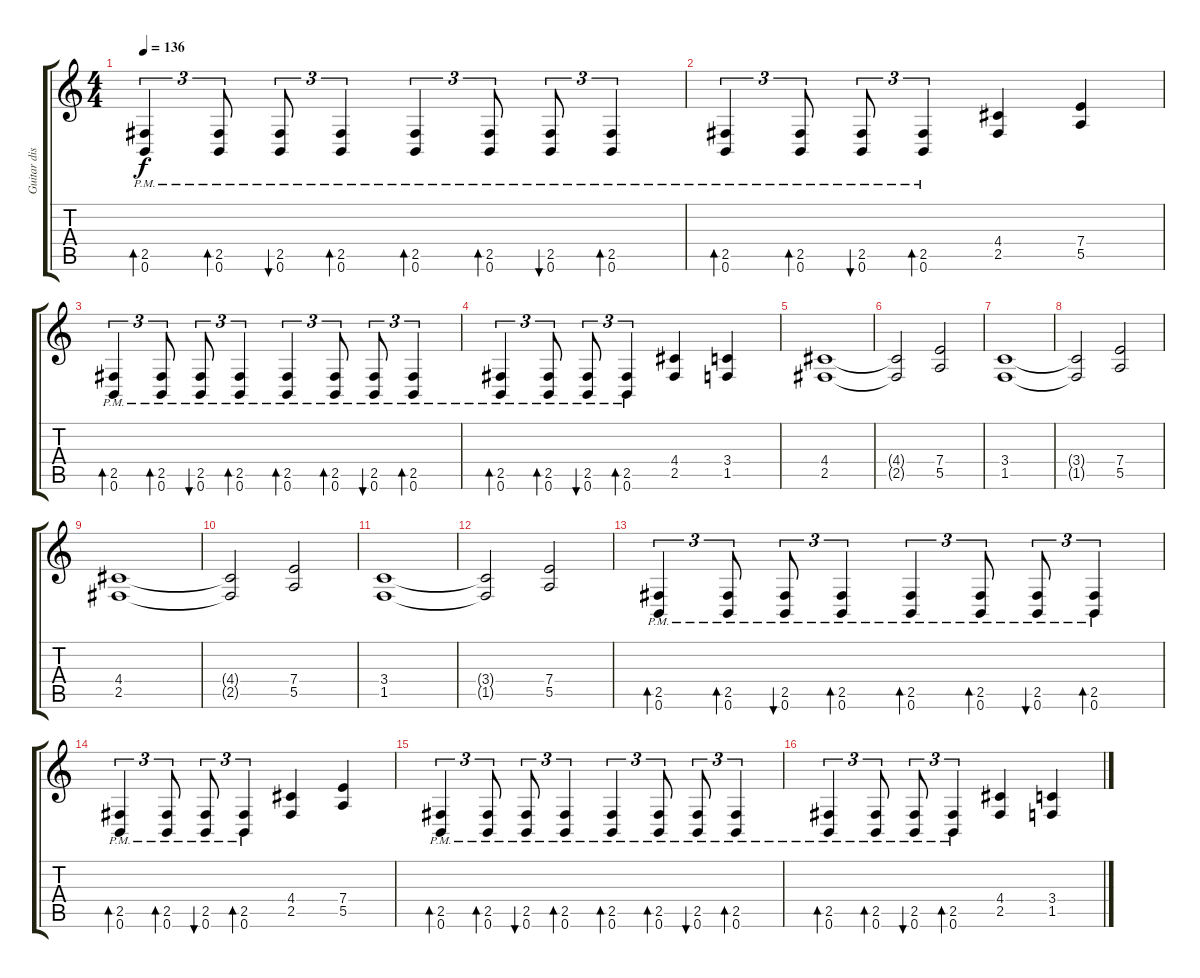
\track ("Guitar distortion 1" "Guitar dis") {instrument distortionguitar}
\staff {score tabs}
\tuning (B3 Gb3 D3 A2 E2 B1) {hide}
\ts (4 4)
\tempo 136
\clef g2
\ks c
(2.5{pm} 0.6{pm}).4{tu (3 2) bd 60 dy f} (2.5{pm} 0.6{pm}).8{tu (3 2) bd 60} (2.5{pm} 0.6{pm}).8{tu (3 2) bu 60} (2.5{pm} 0.6{pm}).4{tu (3 2) bd 60} (2.5{pm} 0.6{pm}).4{tu (3 2) bd 60} (2.5{pm} 0.6{pm}).8{tu (3 2) bd 60} (2.5{pm} 0.6{pm}).8{tu (3 2) bu 60} (2.5{pm} 0.6{pm}).4{tu (3 2) bd 60} |
(2.5{pm} 0.6{pm}).4{tu (3 2) bd 60} (2.5{pm} 0.6{pm}).8{tu (3 2) bd 60} (2.5{pm} 0.6{pm}).8{tu (3 2) bu 60} (2.5{pm} 0.6{pm}).4{tu (3 2) bd 60} (4.4 2.5).4 (7.4 5.5).4 |
(2.5{pm} 0.6{pm}).4{tu (3 2) bd 60} (2.5{pm} 0.6{pm}).8{tu (3 2) bd 60} (2.5{pm} 0.6{pm}).8{tu (3 2) bu 60} (2.5{pm} 0.6{pm}).4{tu (3 2) bd 60} (2.5{pm} 0.6{pm}).4{tu (3 2) bd 60} (2.5{pm} 0.6{pm}).8{tu (3 2) bd 60} (2.5{pm} 0.6{pm}).8{tu (3 2) bu 60} (2.5{pm} 0.6{pm}).4{tu (3 2) bd 60} |
(2.5{pm} 0.6{pm}).4{tu (3 2) bd 60} (2.5{pm} 0.6{pm}).8{tu (3 2) bd 60} (2.5{pm} 0.6{pm}).8{tu (3 2) bu 60} (2.5{pm} 0.6{pm}).4{tu (3 2) bd 60} (4.4 2.5).4 (3.4 1.5).4 |
(4.4 2.5).1 |
(4.4{t} 2.5{t}).2 (7.4 5.5).2 |
(3.4 1.5).1 |
(3.4{t} 1.5{t}).2 (7.4 5.5).2 |
(4.4 2.5).1 |
(4.4{t} 2.5{t}).2 (7.4 5.5).2 |
(3.4 1.5).1 |
(3.4{t} 1.5{t}).2 (7.4 5.5).2 |
(2.5{pm} 0.6{pm}).4{tu (3 2) bd 60} (2.5{pm} 0.6{pm}).8{tu (3 2) bd 60} (2.5{pm} 0.6{pm}).8{tu (3 2) bu 60} (2.5{pm} 0.6{pm}).4{tu (3 2) bd 60} (2.5{pm} 0.6{pm}).4{tu (3 2) bd 60} (2.5{pm} 0.6{pm}).8{tu (3 2) bd 60} (2.5{pm} 0.6{pm}).8{tu (3 2) bu 60} (2.5{pm} 0.6{pm}).4{tu (3 2) bd 60} |
(2.5{pm} 0.6{pm}).4{tu (3 2) bd 60} (2.5{pm} 0.6{pm}).8{tu (3 2) bd 60} (2.5{pm} 0.6{pm}).8{tu (3 2) bu 60} (2.5{pm} 0.6{pm}).4{tu (3 2) bd 60} (4.4 2.5).4 (7.4 5.5).4 |
(2.5{pm} 0.6{pm}).4{tu (3 2) bd 60} (2.5{pm} 0.6{pm}).8{tu (3 2) bd 60} (2.5{pm} 0.6{pm}).8{tu (3 2) bu 60} (2.5{pm} 0.6{pm}).4{tu (3 2) bd 60} (2.5{pm} 0.6{pm}).4{tu (3 2) bd 60} (2.5{pm} 0.6{pm}).8{tu (3 2) bd 60} (2.5{pm} 0.6{pm}).8{tu (3 2) bu 60} (2.5{pm} 0.6{pm}).4{tu (3 2) bd 60} |
(2.5{pm} 0.6{pm}).4{tu (3 2) bd 60} (2.5{pm} 0.6{pm}).8{tu (3 2) bd 60} (2.5{pm} 0.6{pm}).8{tu (3 2) bu 60} (2.5{pm} 0.6{pm}).4{tu (3 2) bd 60} (4.4 2.5).4 (3.4 1.5).4
